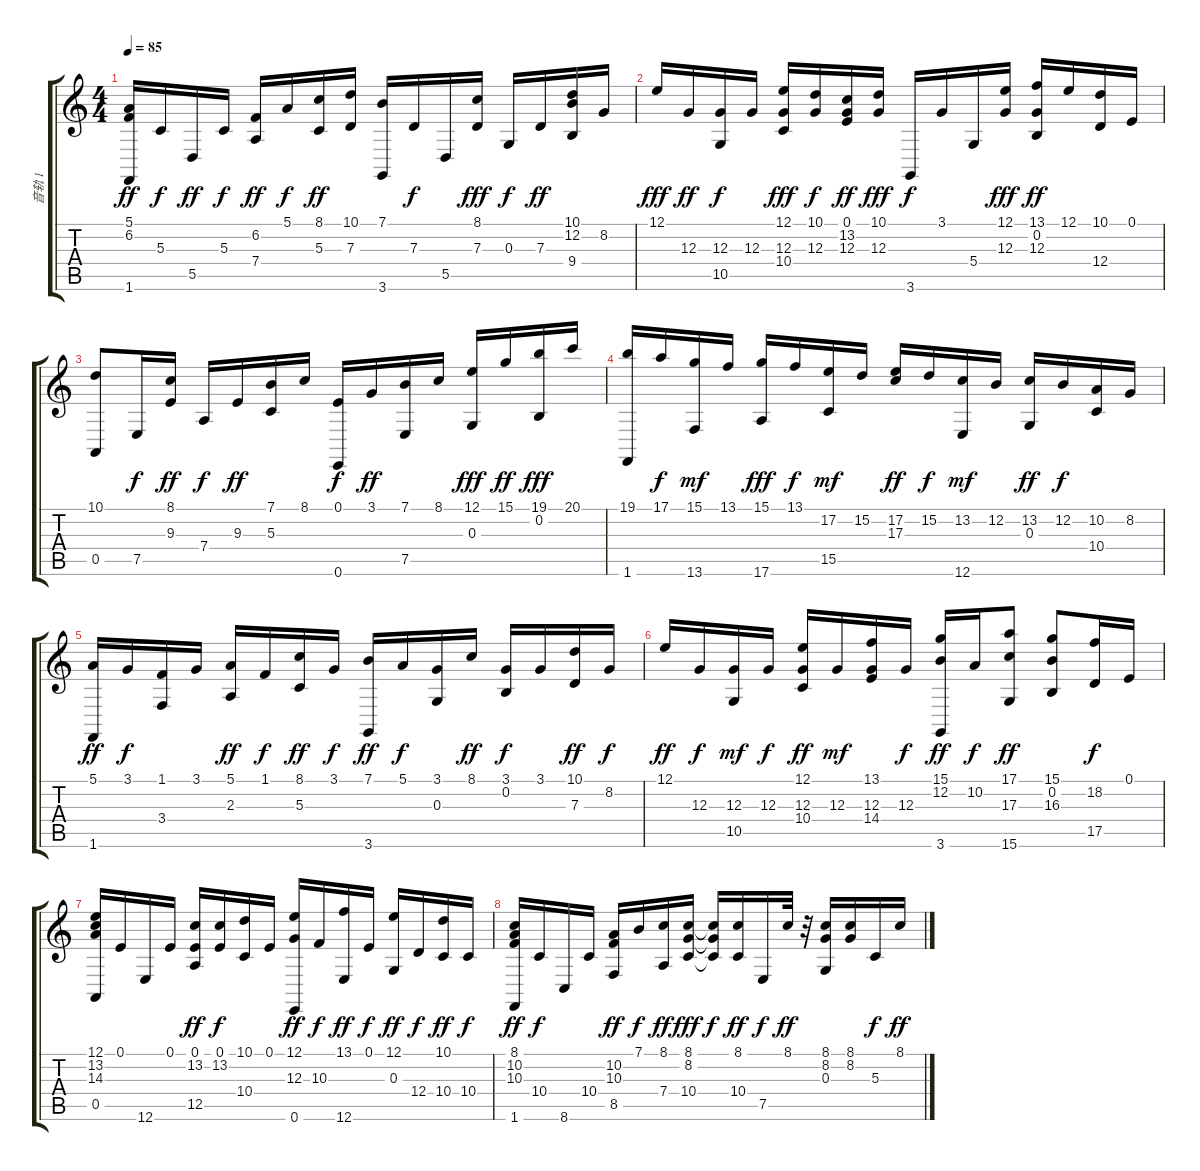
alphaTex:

\track ("音轨 1" "音轨 1") {instrument acousticgrandpiano}
\staff {score tabs}
\tuning (E4 B3 G3 D3 A2 E2) {hide}
\ts (4 4)
\tempo 85
\clef g2
\ks c
(5.1 6.2 1.6).16{dy ff} 5.3.16{dy f} 5.5.16{dy ff} 5.3.16{dy f} (6.2 7.4).16{dy ff} 5.1.16{dy f} (8.1 5.3).16{dy ff} (10.1 7.3).16 (7.1 3.6).16 7.3.16{dy f} 5.5.16 (8.1 7.3).16{dy fff} 0.3.16{dy f} 7.3.16{dy ff} (10.1 12.2 9.4).16 8.2.16 |
12.1.16{dy fff} 12.3.16{dy ff} (12.3 10.5).16{dy f} 12.3.16 (12.1 12.3 10.4).16{dy fff} (10.1 12.3).16{dy f} (0.1 13.2 12.3).16{dy ff} (10.1 12.3).16{dy fff} 3.6.16{dy f} 3.1.16 5.4.16 (12.1 12.3).16{dy fff} (13.1 0.2 12.3).16{dy ff} 12.1.16 (10.1 12.4).16 0.1.16 |
(10.1 0.5).8 7.5.16{dy f} (8.1 9.3).16{dy ff} 7.4.16{dy f} 9.3.16{dy ff} (7.1 5.3).16 8.1.16 (0.1 0.6).16{dy f} 3.1.16{dy ff} (7.1 7.5).16 8.1.16 (12.1 0.3).16{dy fff} 15.1.16{dy ff} (19.1 0.2).16{dy fff} 20.1.16 |
(19.1 1.6).16 17.1.16{dy f} (15.1 13.6).16{dy mf} 13.1.16 (15.1 17.6).16{dy fff} 13.1.16{dy f} (17.2 15.5).16{dy mf} 15.2.16 (17.2 17.3).16{dy ff} 15.2.16{dy f} (13.2 12.6).16{dy mf} 12.2.16 (13.2 0.3).16{dy ff} 12.2.16{dy f} (10.2 10.4).16 8.2.16 |
(5.1 1.6).16{dy ff} 3.1.16{dy f} (1.1 3.4).16 3.1.16 (5.1 2.3).16{dy ff} 1.1.16{dy f} (8.1 5.3).16{dy ff} 3.1.16{dy f} (7.1 3.6).16{dy ff} 5.1.16{dy f} (3.1 0.3).16 8.1.16{dy ff} (3.1 0.2).16{dy f} 3.1.16 (10.1 7.3).16{dy ff} 8.2.16{dy f} |
12.1.16{dy ff} 12.3.16{dy f} (12.3 10.5).16{dy mf} 12.3.16{dy f} (12.1 12.3 10.4).16{dy ff} 12.3.16{dy mf} (13.1 12.3 14.4).16 12.3.16{dy f} (15.1 12.2 3.6).16{dy ff} 10.2.16{dy f} (17.1 17.3 15.6).8{dy ff} (15.1 0.2 16.3).8 (18.2 17.5).16{dy f} 0.1.16 |
(12.1 13.2 14.3 0.5).16 0.1.16 12.6.16 0.1.16 (0.1 13.2 12.5).16{dy ff} (0.1 13.2).16{dy f} (10.1 10.4).16 0.1.16 (12.1 12.3 0.6).16{dy ff} 10.3.16{dy f} (13.1 12.6).16{dy ff} 0.1.16{dy f} (12.1 0.3).16{dy ff} 12.4.16{dy f} (10.1 10.4).16{dy ff} 10.4.16{dy f} |
(8.1 10.2 10.3 1.6).16{dy ff} 10.4.16{dy f} 8.6.16 10.4.16 (10.2 10.3 8.5).16{dy ff} 7.1.16{dy f} (8.1 7.4).16{dy ff} (8.1 8.2 10.4).16{dy fff} (8.1{t} 8.2{t} 10.4{t}).16{dy f} (8.1 10.4).16{dy ff} 7.5.16{dy f} 8.1.32{dy ff} r.32 (8.1 8.2 0.3).16 (8.1 8.2).16 5.3.16{dy f} 8.1.16{dy ff}
